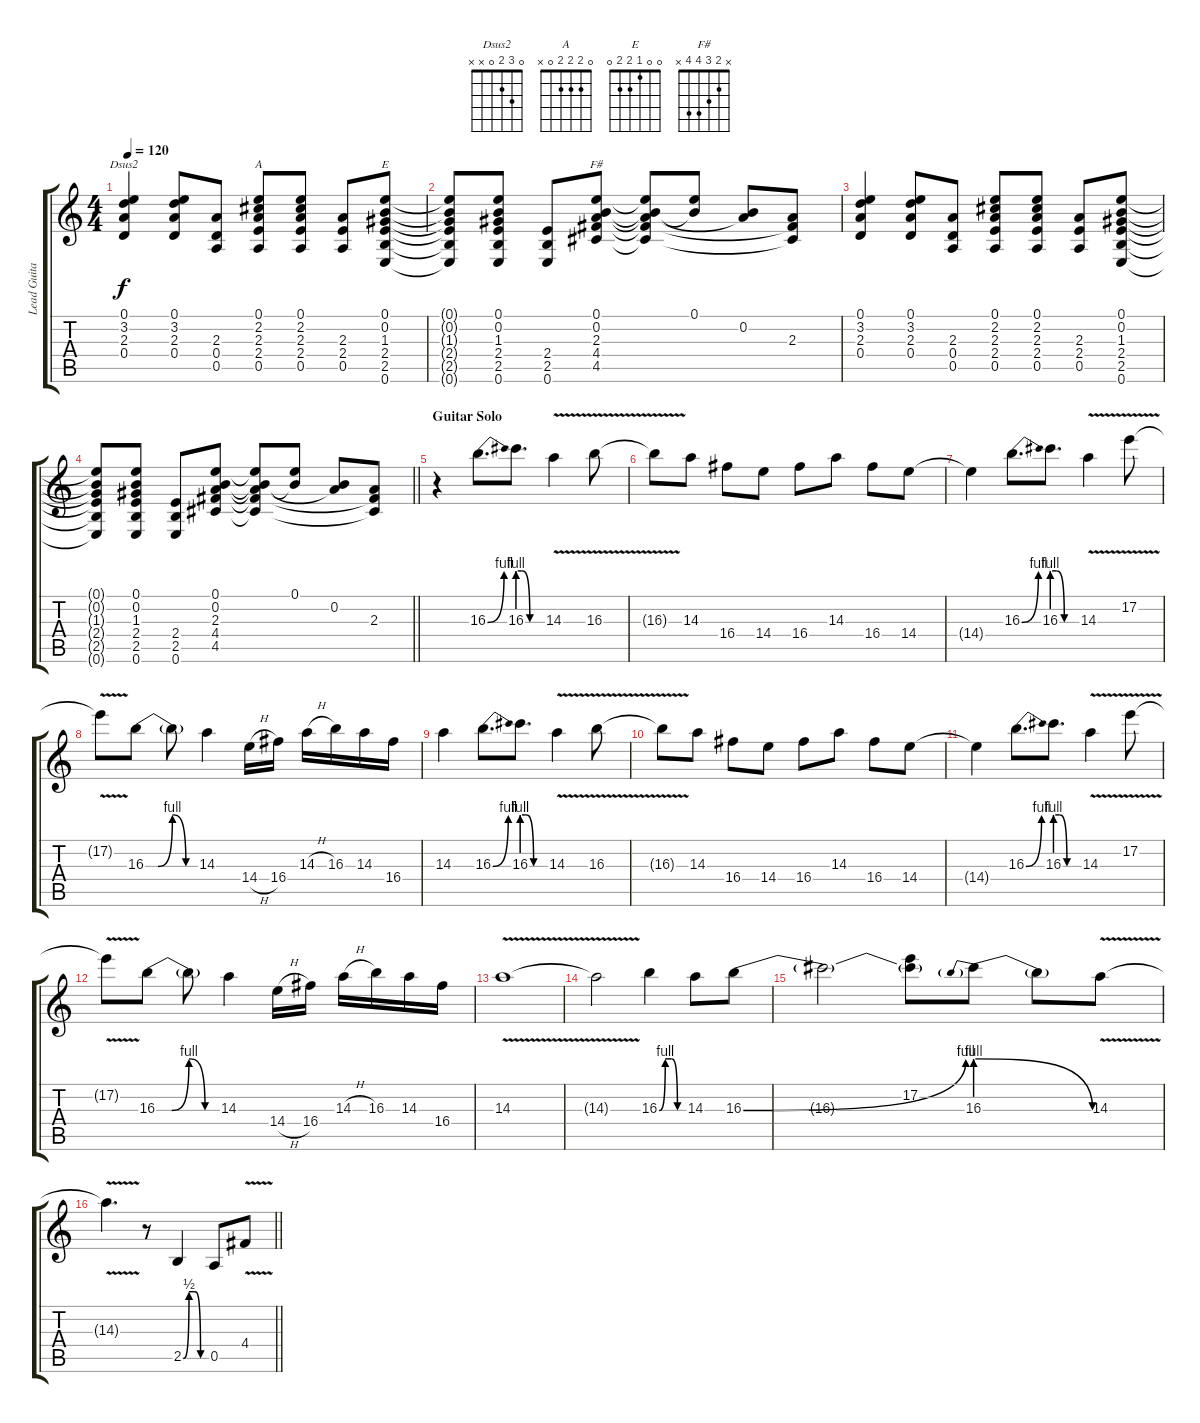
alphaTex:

\track ("Lead Guitar" "Lead Guita") {instrument overdrivenguitar}
\staff {score tabs}
\tuning (E4 B3 G3 D3 A2 E2) {hide}
\chord ("Dsus2" 0 3 2 0 x x)
\chord ("A" 0 2 2 2 0 x)
\chord ("E" 0 0 1 2 2 0)
\chord ("F#" x 2 3 4 4 x)
\ts (4 4)
\tempo 120
\clef g2
\ks c
(0.1 3.2 2.3 0.4).4{ch "Dsus2" dy f} (0.1 3.2 2.3 0.4).8 (2.3 0.4 0.5).8 (0.1 2.2 2.3 2.4 0.5).8{ch "A"} (0.1 2.2 2.3 2.4 0.5).8 (2.3 2.4 0.5).8 (0.1 0.2 1.3 2.4 2.5 0.6).8{ch "E"} |
(0.1{t} 0.2{t} 1.3{t} 2.4{t} 2.5{t} 0.6{t}).8 (0.1 0.2 1.3 2.4 2.5 0.6).8 (2.4 2.5 0.6).8 (0.1 0.2 2.3 4.4 4.5).8{ch "F#"} (0.1{t} 0.2{t} 2.3{t} 4.4{t} 4.5{t}).8 (0.1 0.2{t}).8 (0.2 2.3{t}).8 (2.3 4.4{t} 4.5{t}).8 |
(0.1 3.2 2.3 0.4).4 (0.1 3.2 2.3 0.4).8 (2.3 0.4 0.5).8 (0.1 2.2 2.3 2.4 0.5).8 (0.1 2.2 2.3 2.4 0.5).8 (2.3 2.4 0.5).8 (0.1 0.2 1.3 2.4 2.5 0.6).8 |
\barLineRight lightlight
(0.1{t} 0.2{t} 1.3{t} 2.4{t} 2.5{t} 0.6{t}).8 (0.1 0.2 1.3 2.4 2.5 0.6).8 (2.4 2.5 0.6).8 (0.1 0.2 2.3 4.4 4.5).8 (0.1{t} 0.2{t} 2.3{t} 4.4{t} 4.5{t}).8 (0.1 0.2{t}).8 (0.2 2.3{t}).8 (2.3 4.4{t} 4.5{t}).8 |
\section ("" "Guitar Solo")
r.4{volume 16} 16.3{be (bend 0 0 60 4)}.8{d} 16.3{be (custom 0 4 10 4 30 0 60 0)}.8{d} 14.3{v}.4 16.3{v}.8 |
16.3{t}.8 14.3.8 16.4.8 14.4.8 16.4.8 14.3.8 16.4.8 14.4.8 |
14.4{t}.4 16.3{be (bend 0 0 60 4)}.8{d} 16.3{be (custom 0 4 10 4 30 0 60 0)}.8{d} 14.3{v}.4 17.2{v}.8 |
17.2{t}.8 16.3{be (custom 0 0 14 0 30 4 45 0 60 0)}.8 16.3{t}.8 14.3.4 14.4{h}.16 16.4.16 14.3{h}.16 16.3.16 14.3.16 16.4.16 |
14.3.4 16.3{be (bend 0 0 60 4)}.8{d} 16.3{be (custom 0 4 10 4 30 0 60 0)}.8{d} 14.3{v}.4 16.3{v}.8 |
16.3{t}.8 14.3.8 16.4.8 14.4.8 16.4.8 14.3.8 16.4.8 14.4.8 |
14.4{t}.4 16.3{be (bend 0 0 60 4)}.8{d} 16.3{be (custom 0 4 10 4 30 0 60 0)}.8{d} 14.3{v}.4 17.2{v}.8 |
17.2{t}.8 16.3{be (custom 0 0 14 0 30 4 45 0 60 0)}.8 16.3{t}.8 14.3.4 14.4{h}.16 16.4.16 14.3{h}.16 16.3.16 14.3.16 16.4.16 |
14.3{v}.1 |
14.3{t}.2 16.3{be (custom 0 0 15 4 30 4 45 0 60 0)}.4 14.3.8 16.3{be (bend 0 0 60 4)}.8 |
16.3{t}.2 (17.2 16.3{t}).8 16.3{be (prebendrelease 0 4 60 0)}.8 16.3{t}.8 14.3{v}.8 |
\barLineRight lightlight
14.3{t}.4{d} r.8 2.5{be (custom 0 0 15 2 30 2 45 0 60 0)}.4{volume 15} 0.5.8 4.4{v}.8
